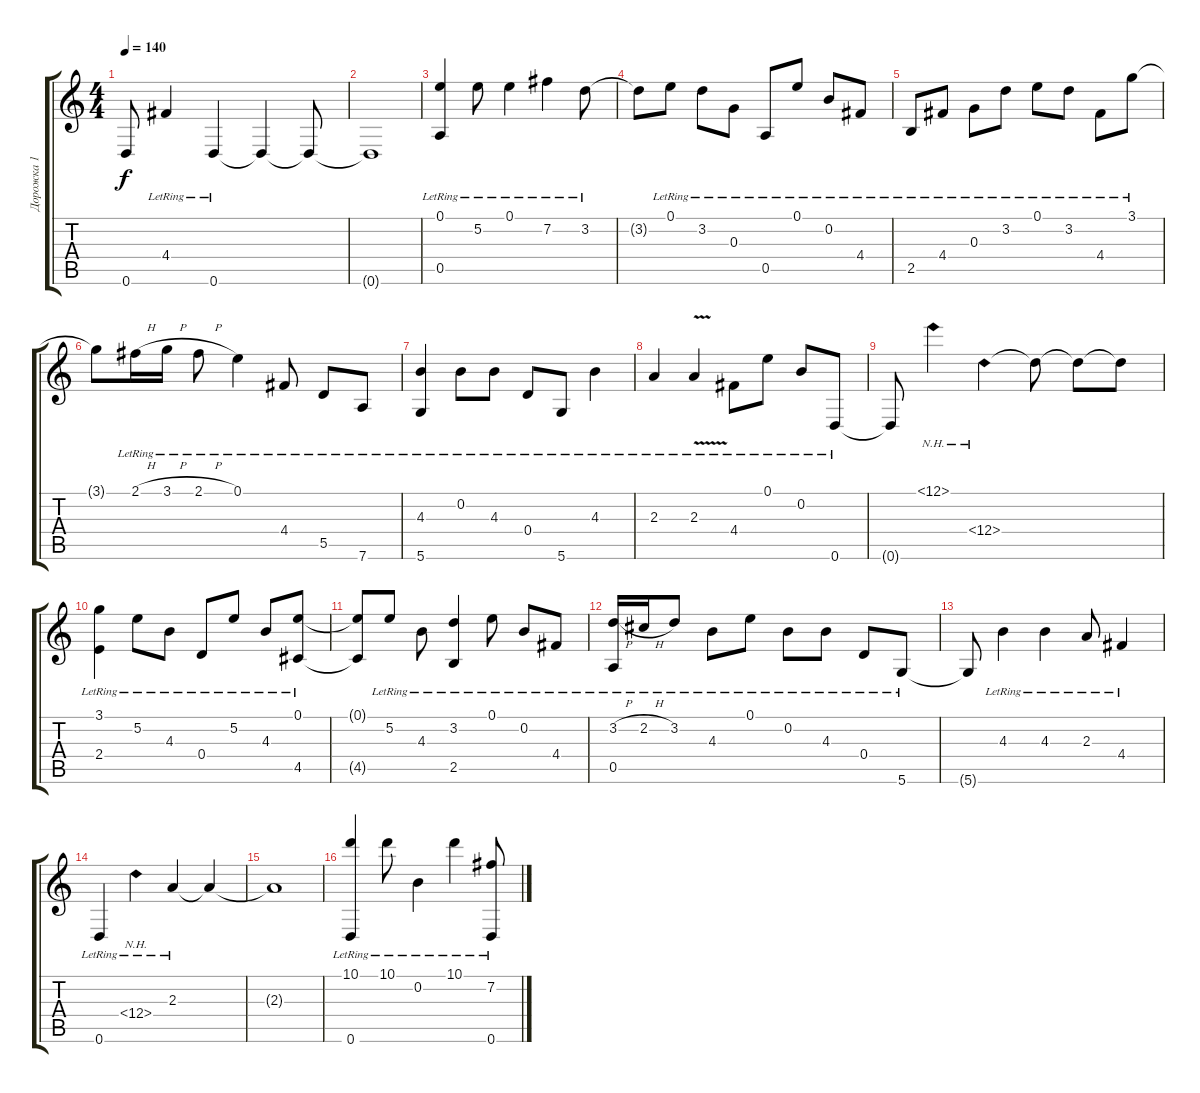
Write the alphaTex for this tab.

\track ("Дорожка 1" "Дорожка 1") {instrument acousticguitarsteel}
\staff {score tabs}
\tuning (E4 B3 G3 D3 A2 D2) {hide}
\ts (4 4)
\tempo 140
\clef g2
\ks c
0.6{t}.8{dy f} 4.4{lr}.4 0.6{lr}.4 0.6{t}.4 0.6{t}.8 |
0.6{t}.1 |
(0.1{lr} 0.5{lr}).4 5.2{lr}.8 0.1{lr}.4 7.2{lr}.4 3.2{lr}.8 |
3.2{t}.8 0.1{lr}.8 3.2{lr}.8 0.3{lr}.8 0.5{lr}.8 0.1{lr}.8 0.2{lr}.8 4.4{lr}.8 |
2.5{lr}.8 4.4{lr}.8 0.3{lr}.8 3.2{lr}.8 0.1{lr}.8 3.2{lr}.8 4.4{lr}.8 3.1{lr}.8 |
3.1{t}.8 2.1{h lr}.16 3.1{h lr}.16 2.1{h lr}.8 0.1{lr}.4 4.4{lr}.8 5.5{lr}.8 7.6{lr}.8 |
(4.3{lr} 5.6{lr}).4 0.2{lr}.8 4.3{lr}.8 0.4{lr}.8 5.6{lr}.8 4.3{lr}.4 |
2.3{lr}.4 2.3{v lr}.4 4.4{lr}.8 0.1{lr}.8 0.2{lr}.8 0.6{lr}.8 |
0.6{t}.8 12.1{nh}.4 12.4{nh}.4 12.4{t}.8 12.4{t}.8 12.4{t}.8 |
(3.1{lr} 2.4{lr}).4 5.2{lr}.8 4.3{lr}.8 0.4{lr}.8 5.2{lr}.8 4.3{lr}.8 (0.1{lr} 4.5{lr}).8 |
(0.1{t} 4.5{t}).8 5.2{lr}.8 4.3{lr}.8 (3.2{lr} 2.5{lr}).4 0.1{lr}.8 0.2{lr}.8 4.4{lr}.8 |
(3.2{h lr} 0.5{lr}).16 2.2{h lr}.16 3.2{lr}.8 4.3{lr}.8 0.1{lr}.8 0.2{lr}.8 4.3{lr}.8 0.4{lr}.8 5.6{lr}.8 |
5.6{t}.8 4.3{lr}.4 4.3{lr}.4 2.3{lr}.8 4.4{lr}.4 |
0.6{lr}.4 12.4{nh lr}.4 2.3{lr}.4 2.3{t}.4 |
2.3{t}.1 |
(10.1{lr} 0.6{lr}).4 10.1{lr}.8 0.2{lr}.4 10.1{lr}.4 (7.2{lr} 0.6{lr}).8
